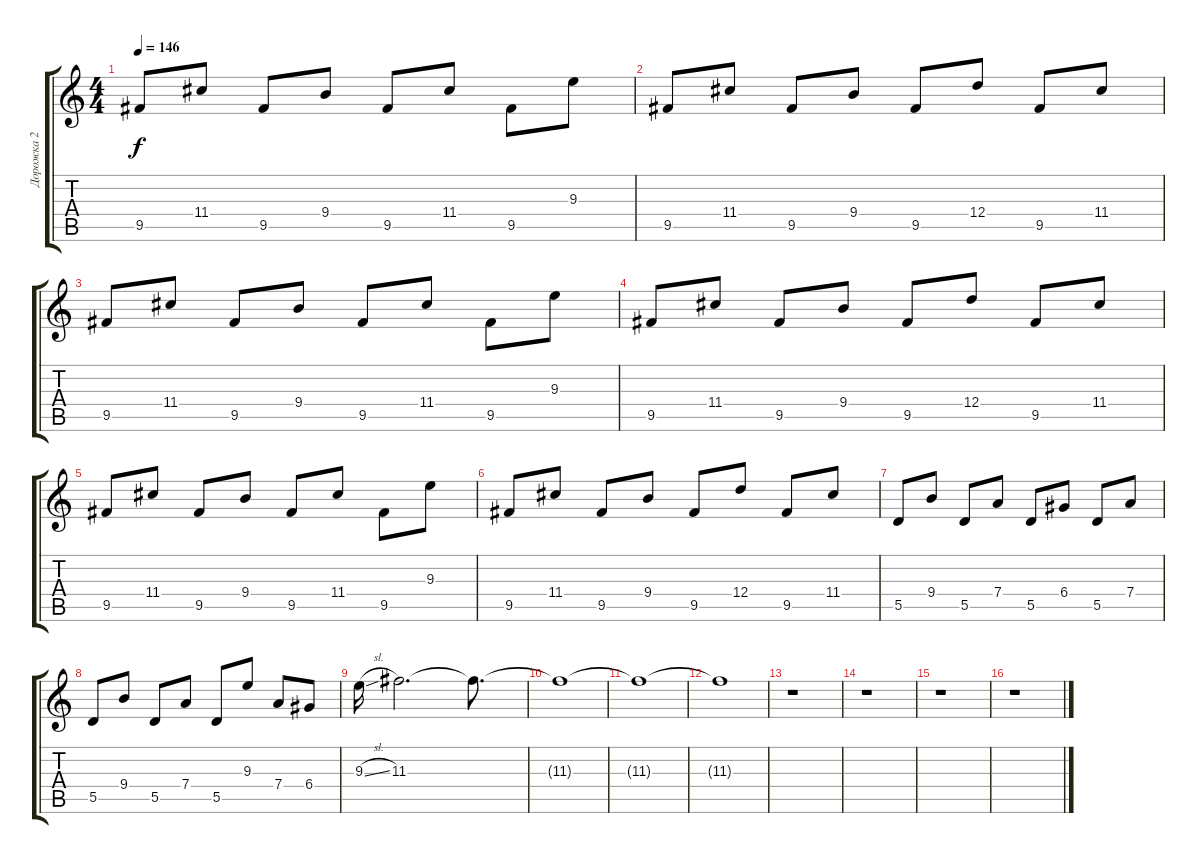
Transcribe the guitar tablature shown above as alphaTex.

\track ("Дорожка 2" "Дорожка 2") {instrument distortionguitar}
\staff {score tabs}
\tuning (E4 B3 G3 D3 A2 E2) {hide}
\ts (4 4)
\tempo 146
\clef g2
\ks c
9.5.8{dy f} 11.4.8 9.5.8 9.4.8 9.5.8 11.4.8 9.5.8 9.3.8 |
9.5.8 11.4.8 9.5.8 9.4.8 9.5.8 12.4.8 9.5.8 11.4.8 |
9.5.8 11.4.8 9.5.8 9.4.8 9.5.8 11.4.8 9.5.8 9.3.8 |
9.5.8 11.4.8 9.5.8 9.4.8 9.5.8 12.4.8 9.5.8 11.4.8 |
9.5.8 11.4.8 9.5.8 9.4.8 9.5.8 11.4.8 9.5.8 9.3.8 |
9.5.8 11.4.8 9.5.8 9.4.8 9.5.8 12.4.8 9.5.8 11.4.8 |
5.5.8 9.4.8 5.5.8 7.4.8 5.5.8 6.4.8 5.5.8 7.4.8 |
5.5.8 9.4.8 5.5.8 7.4.8 5.5.8 9.3.8 7.4.8 6.4.8 |
9.3{sl}.16 11.3.2{d} 11.3{t}.8{d} |
11.3{t}.1 |
11.3{t}.1 |
11.3{t}.1 |
r.1 |
r.1 |
r.1 |
r.1
